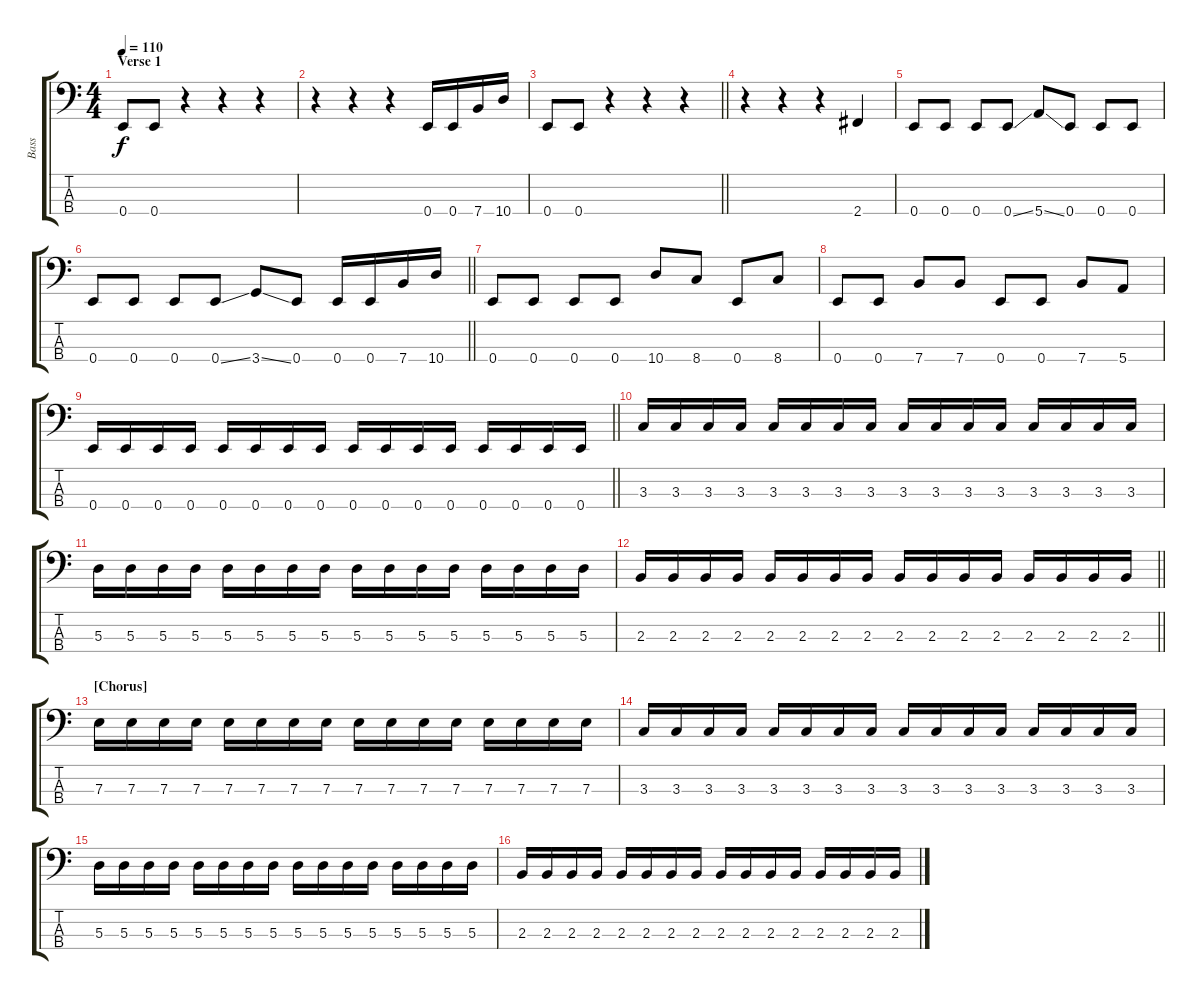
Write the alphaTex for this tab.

\track ("Bass" "Bass") {instrument electricbasspick}
\staff {score tabs}
\tuning (G2 D2 A1 E1) {hide}
\ts (4 4)
\section ("" "Verse 1")
\tempo 110
\clef f4
\ks c
0.4.8{dy f} 0.4.8 r.4 r.4 r.4 |
r.4 r.4 r.4 0.4.16 0.4.16 7.4.16 10.4.16 |
\barLineRight lightlight
0.4.8 0.4.8 r.4 r.4 r.4 |
r.4 r.4 r.4 2.4.4 |
0.4.8 0.4.8 0.4.8 0.4{ss}.8 5.4{ss}.8 0.4.8 0.4.8 0.4.8 |
\barLineRight lightlight
0.4.8 0.4.8 0.4.8 0.4{ss}.8 3.4{ss}.8 0.4.8 0.4.16 0.4.16 7.4.16 10.4.16 |
0.4.8 0.4.8 0.4.8 0.4.8 10.4.8 8.4.8 0.4.8 8.4.8 |
0.4.8 0.4.8 7.4.8 7.4.8 0.4.8 0.4.8 7.4.8 5.4.8 |
\barLineRight lightlight
0.4.16 0.4.16 0.4.16 0.4.16 0.4.16 0.4.16 0.4.16 0.4.16 0.4.16 0.4.16 0.4.16 0.4.16 0.4.16 0.4.16 0.4.16 0.4.16 |
3.3.16 3.3.16 3.3.16 3.3.16 3.3.16 3.3.16 3.3.16 3.3.16 3.3.16 3.3.16 3.3.16 3.3.16 3.3.16 3.3.16 3.3.16 3.3.16 |
5.3.16 5.3.16 5.3.16 5.3.16 5.3.16 5.3.16 5.3.16 5.3.16 5.3.16 5.3.16 5.3.16 5.3.16 5.3.16 5.3.16 5.3.16 5.3.16 |
\barLineRight lightlight
2.3.16 2.3.16 2.3.16 2.3.16 2.3.16 2.3.16 2.3.16 2.3.16 2.3.16 2.3.16 2.3.16 2.3.16 2.3.16 2.3.16 2.3.16 2.3.16 |
\section ("" "[Chorus]")
7.3.16 7.3.16 7.3.16 7.3.16 7.3.16 7.3.16 7.3.16 7.3.16 7.3.16 7.3.16 7.3.16 7.3.16 7.3.16 7.3.16 7.3.16 7.3.16 |
3.3.16 3.3.16 3.3.16 3.3.16 3.3.16 3.3.16 3.3.16 3.3.16 3.3.16 3.3.16 3.3.16 3.3.16 3.3.16 3.3.16 3.3.16 3.3.16 |
5.3.16 5.3.16 5.3.16 5.3.16 5.3.16 5.3.16 5.3.16 5.3.16 5.3.16 5.3.16 5.3.16 5.3.16 5.3.16 5.3.16 5.3.16 5.3.16 |
2.3.16 2.3.16 2.3.16 2.3.16 2.3.16 2.3.16 2.3.16 2.3.16 2.3.16 2.3.16 2.3.16 2.3.16 2.3.16 2.3.16 2.3.16 2.3.16
